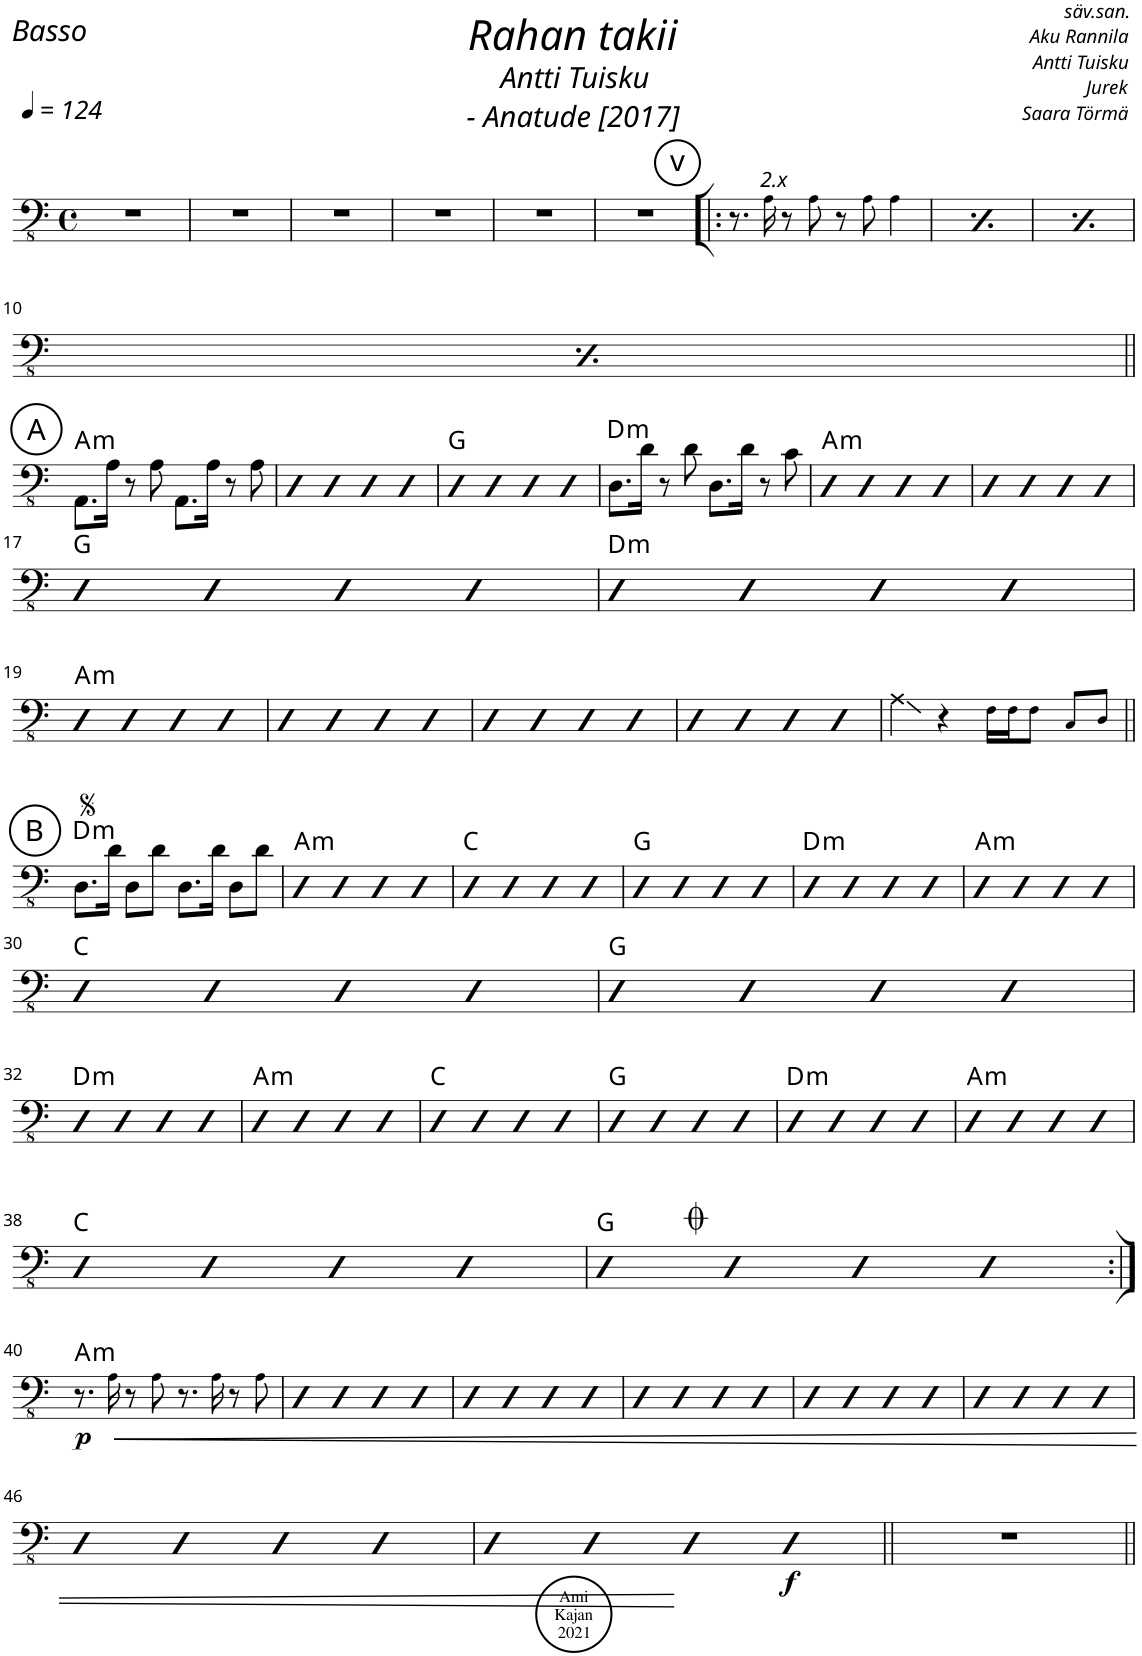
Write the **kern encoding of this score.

**kern	**dynam	**harte
*part1	*part1	*part1
*staff1	*staff1	*
*I"Acoustic Bass	*	*
*I'Bass	*	*
*clefFv4	*	*
*k[]	*	*
*M4/4	*	*
*met(c)	*	*
*MM124	*	*
=1	=1	=1
1r	.	.
=2	=2	=2
1r	.	.
=3	=3	=3
1r	.	.
=4	=4	=4
1r	.	.
=5	=5	=5
1r	.	.
=6	=6	=6
1r	.	.
!!LO:REH:place=s1:a:cj:enc=circle:fs=14:t=v
=7!|:	=7!|:	=7!|:
8.r	.	.
!LO:TX:a:i:t=2.x	!	!
16AA!\	.	.
8r	.	.
8AA!\	.	.
8r	.	.
8AA!\	.	.
4AA!\	.	.
!!LO:REH:place=s1:a:cj:enc=circle:fs=14:t=v
=8	=8	=8
8.r	.	.
!LO:TX:a:i:t=2.x	!	!
16AA!\	.	.
8r	.	.
8AA!\	.	.
8r	.	.
8AA!\	.	.
4AA!\	.	.
!!LO:REH:place=s1:a:cj:enc=circle:fs=14:t=v
=9	=9	=9
8.r	.	.
!LO:TX:a:i:t=2.x	!	!
16AA!\	.	.
8r	.	.
8AA!\	.	.
8r	.	.
8AA!\	.	.
4AA!\	.	.
!!LO:LB:g=z
!!LO:REH:place=s1:a:cj:enc=circle:fs=14:t=v
=10	=10	=10
8.r	.	.
!LO:TX:a:i:t=2.x	!	!
16AA!\	.	.
8r	.	.
8AA!\	.	.
8r	.	.
8AA!\	.	.
4AA!\	.	.
!!LO:LB:g=z
!!LO:REH:place=s1:a:cj:enc=circle:fs=14:t=A
=11||	=11||	=11||
!	!	!LO:H:kt=m
8.AAA\L	.	A:min
16AA\Jk	.	.
8r	.	.
8AA\	.	.
8.AAA\L	.	.
16AA\Jk	.	.
8r	.	.
8AA\	.	.
=12	=12	=12
4EE	.	.
4EE	.	.
4EE	.	.
4EE	.	.
=13	=13	=13
4EE	.	G:maj
4EE	.	.
4EE	.	.
4EE	.	.
=14	=14	=14
!	!	!LO:H:kt=m
8.DD\L	.	D:min
16D\Jk	.	.
8r	.	.
8D\	.	.
8.DD\L	.	.
16D\Jk	.	.
8r	.	.
8C\	.	.
=15	=15	=15
!	!	!LO:H:kt=m
4EE	.	A:min
4EE	.	.
4EE	.	.
4EE	.	.
=16	=16	=16
4EE	.	.
4EE	.	.
4EE	.	.
4EE	.	.
!!LO:LB:g=z
=17	=17	=17
4EE	.	G:maj
4EE	.	.
4EE	.	.
4EE	.	.
=18	=18	=18
!	!	!LO:H:kt=m
4EE	.	D:min
4EE	.	.
4EE	.	.
4EE	.	.
!!LO:LB:g=z
=19	=19	=19
!	!	!LO:H:kt=m
4EE	.	A:min
4EE	.	.
4EE	.	.
4EE	.	.
=20	=20	=20
4EE	.	.
4EE	.	.
4EE	.	.
4EE	.	.
=21	=21	=21
4EE	.	.
4EE	.	.
4EE	.	.
4EE	.	.
=22	=22	=22
4EE	.	.
4EE	.	.
4EE	.	.
4EE	.	.
=23	=23	=23
4AA\	.	.
4r	.	.
16FF!\LL	.	.
16FF!\J	.	.
8FF!\J	.	.
8CC!/L	.	.
8DD!/J	.	.
!!LO:LB:g=z
!!LO:REH:place=s1:a:cj:enc=circle:fs=14:t=B
=24||	=24||	=24||
!	!	!LO:H:kt=m
8.DD\L	.	D:min
16D\Jk	.	.
8DD\L	.	.
8D\J	.	.
8.DD\L	.	.
16D\Jk	.	.
8DD\L	.	.
8D\J	.	.
=25	=25	=25
!	!	!LO:H:kt=m
4EE	.	A:min
4EE	.	.
4EE	.	.
4EE	.	.
=26	=26	=26
4EE	.	C:maj
4EE	.	.
4EE	.	.
4EE	.	.
=27	=27	=27
4EE	.	G:maj
4EE	.	.
4EE	.	.
4EE	.	.
=28	=28	=28
!	!	!LO:H:kt=m
4EE	.	D:min
4EE	.	.
4EE	.	.
4EE	.	.
=29	=29	=29
!	!	!LO:H:kt=m
4EE	.	A:min
4EE	.	.
4EE	.	.
4EE	.	.
!!LO:LB:g=z
=30	=30	=30
4EE	.	C:maj
4EE	.	.
4EE	.	.
4EE	.	.
=31	=31	=31
4EE	.	G:maj
4EE	.	.
4EE	.	.
4EE	.	.
!!LO:LB:g=z
=32	=32	=32
!	!	!LO:H:kt=m
4EE	.	D:min
4EE	.	.
4EE	.	.
4EE	.	.
=33	=33	=33
!	!	!LO:H:kt=m
4EE	.	A:min
4EE	.	.
4EE	.	.
4EE	.	.
=34	=34	=34
4EE	.	C:maj
4EE	.	.
4EE	.	.
4EE	.	.
=35	=35	=35
4EE	.	G:maj
4EE	.	.
4EE	.	.
4EE	.	.
=36	=36	=36
!	!	!LO:H:kt=m
4EE	.	D:min
4EE	.	.
4EE	.	.
4EE	.	.
=37	=37	=37
!	!	!LO:H:kt=m
4EE	.	A:min
4EE	.	.
4EE	.	.
4EE	.	.
!!LO:LB:g=z
=38	=38	=38
4EE	.	C:maj
4EE	.	.
4EE	.	.
4EE	.	.
=39	=39	=39
4EE	.	G:maj
4EE	.	.
4EE	.	.
4EE	.	.
!!LO:LB:g=z
=40:|!	=40:|!	=40:|!
!	!LO:DY:b	!LO:H:kt=m
8.r	p	A:min
!	!LO:HP:b	!
16AA!\	<	.
8r	.	.
8AA!\	.	.
8.r	.	.
16AA!\	.	.
8r	.	.
8AA!\	.	.
=41	=41	=41
4EE	.	.
4EE	.	.
4EE	.	.
4EE	.	.
=42	=42	=42
4EE	.	.
4EE	.	.
4EE	.	.
4EE	.	.
=43	=43	=43
4EE	.	.
4EE	.	.
4EE	.	.
4EE	.	.
=44	=44	=44
4EE	.	.
4EE	.	.
4EE	.	.
4EE	.	.
=45	=45	=45
4EE	.	.
4EE	.	.
4EE	.	.
4EE	.	.
!!LO:LB:g=z
=46	=46	=46
4EE	.	.
4EE	.	.
4EE	.	.
4EE	.	.
=47	=47	=47
4EE	.	.
4EE	.	.
4EE	[	.
!	!LO:DY:b	!
4EE	f	.
=48||	=48||	=48||
1r	.	.
=||	=||	=||
*-	*-	*-
